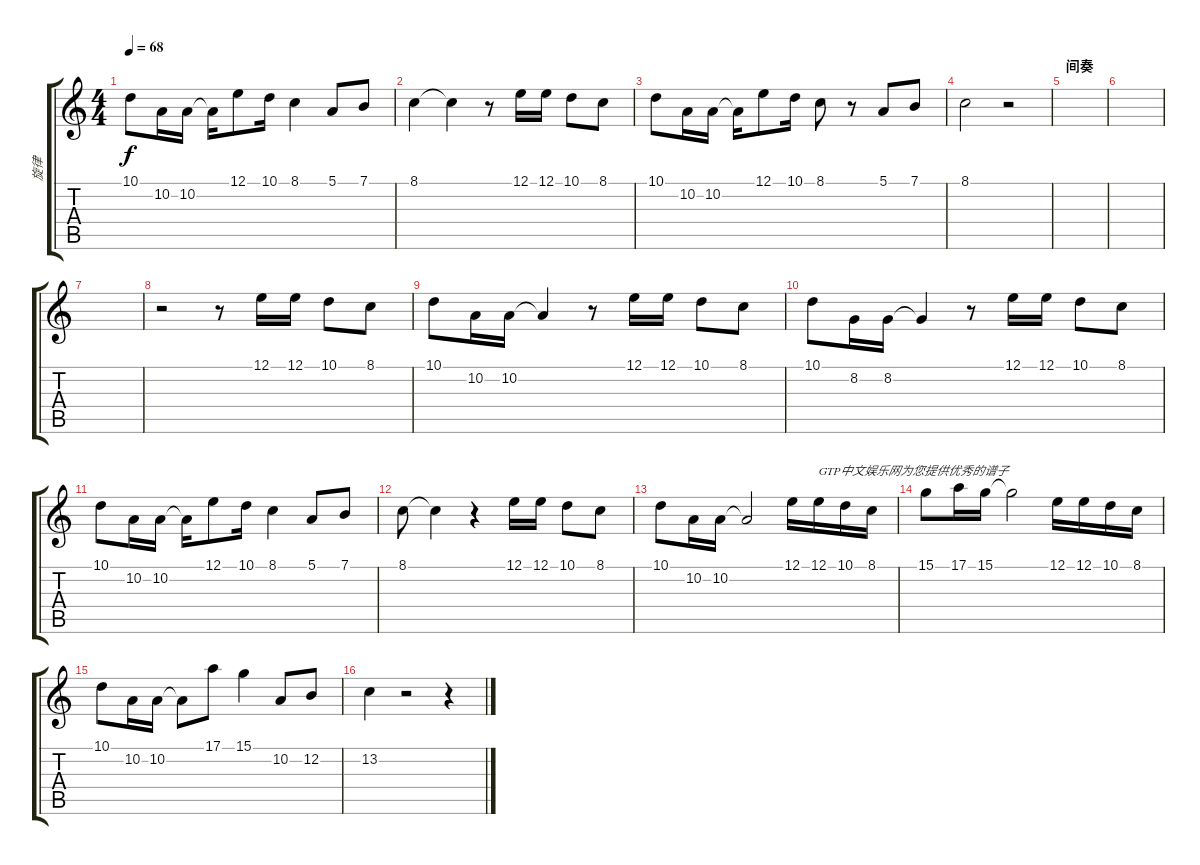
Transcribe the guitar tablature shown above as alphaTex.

\track ("旋律" "旋律") {instrument fx1rain}
\staff {score tabs}
\tuning (E4 B3 G3 D3 A2 E2) {hide}
\ts (4 4)
\tempo 68
\clef g2
\ks c
10.1.8{dy f} 10.2.16 10.2.16 10.2{t}.16 12.1.8 10.1.16 8.1.4 5.1.8 7.1.8 |
8.1.4 8.1{t}.4 r.8 12.1.16 12.1.16 10.1.8 8.1.8 |
10.1.8 10.2.16 10.2.16 10.2{t}.16 12.1.8 10.1.16 8.1.8 r.8 5.1.8 7.1.8 |
8.1.2 r.2 |
\section ("" "间奏")
|
|
|
r.2 r.8 12.1.16 12.1.16 10.1.8 8.1.8 |
10.1.8 10.2.16 10.2.16 10.2{t}.4 r.8 12.1.16 12.1.16 10.1.8 8.1.8 |
10.1.8 8.2.16 8.2.16 8.2{t}.4 r.8 12.1.16 12.1.16 10.1.8 8.1.8 |
10.1.8 10.2.16 10.2.16 10.2{t}.16 12.1.8 10.1.16 8.1.4 5.1.8 7.1.8 |
8.1.8 8.1{t}.4 r.4 12.1.16 12.1.16 10.1.8 8.1.8 |
10.1.8 10.2.16 10.2.16 10.2{t}.2 12.1.16 12.1.16{txt "GTP中文娱乐网为您提供优秀的谱子"} 10.1.16 8.1.16 |
15.1.8 17.1.16 15.1.16 15.1{t}.2 12.1.16 12.1.16 10.1.16 8.1.16 |
10.1.8 10.2.16 10.2.16 10.2{t}.8 17.1.8 15.1.4 10.2.8 12.2.8 |
13.2.4 r.2 r.4
